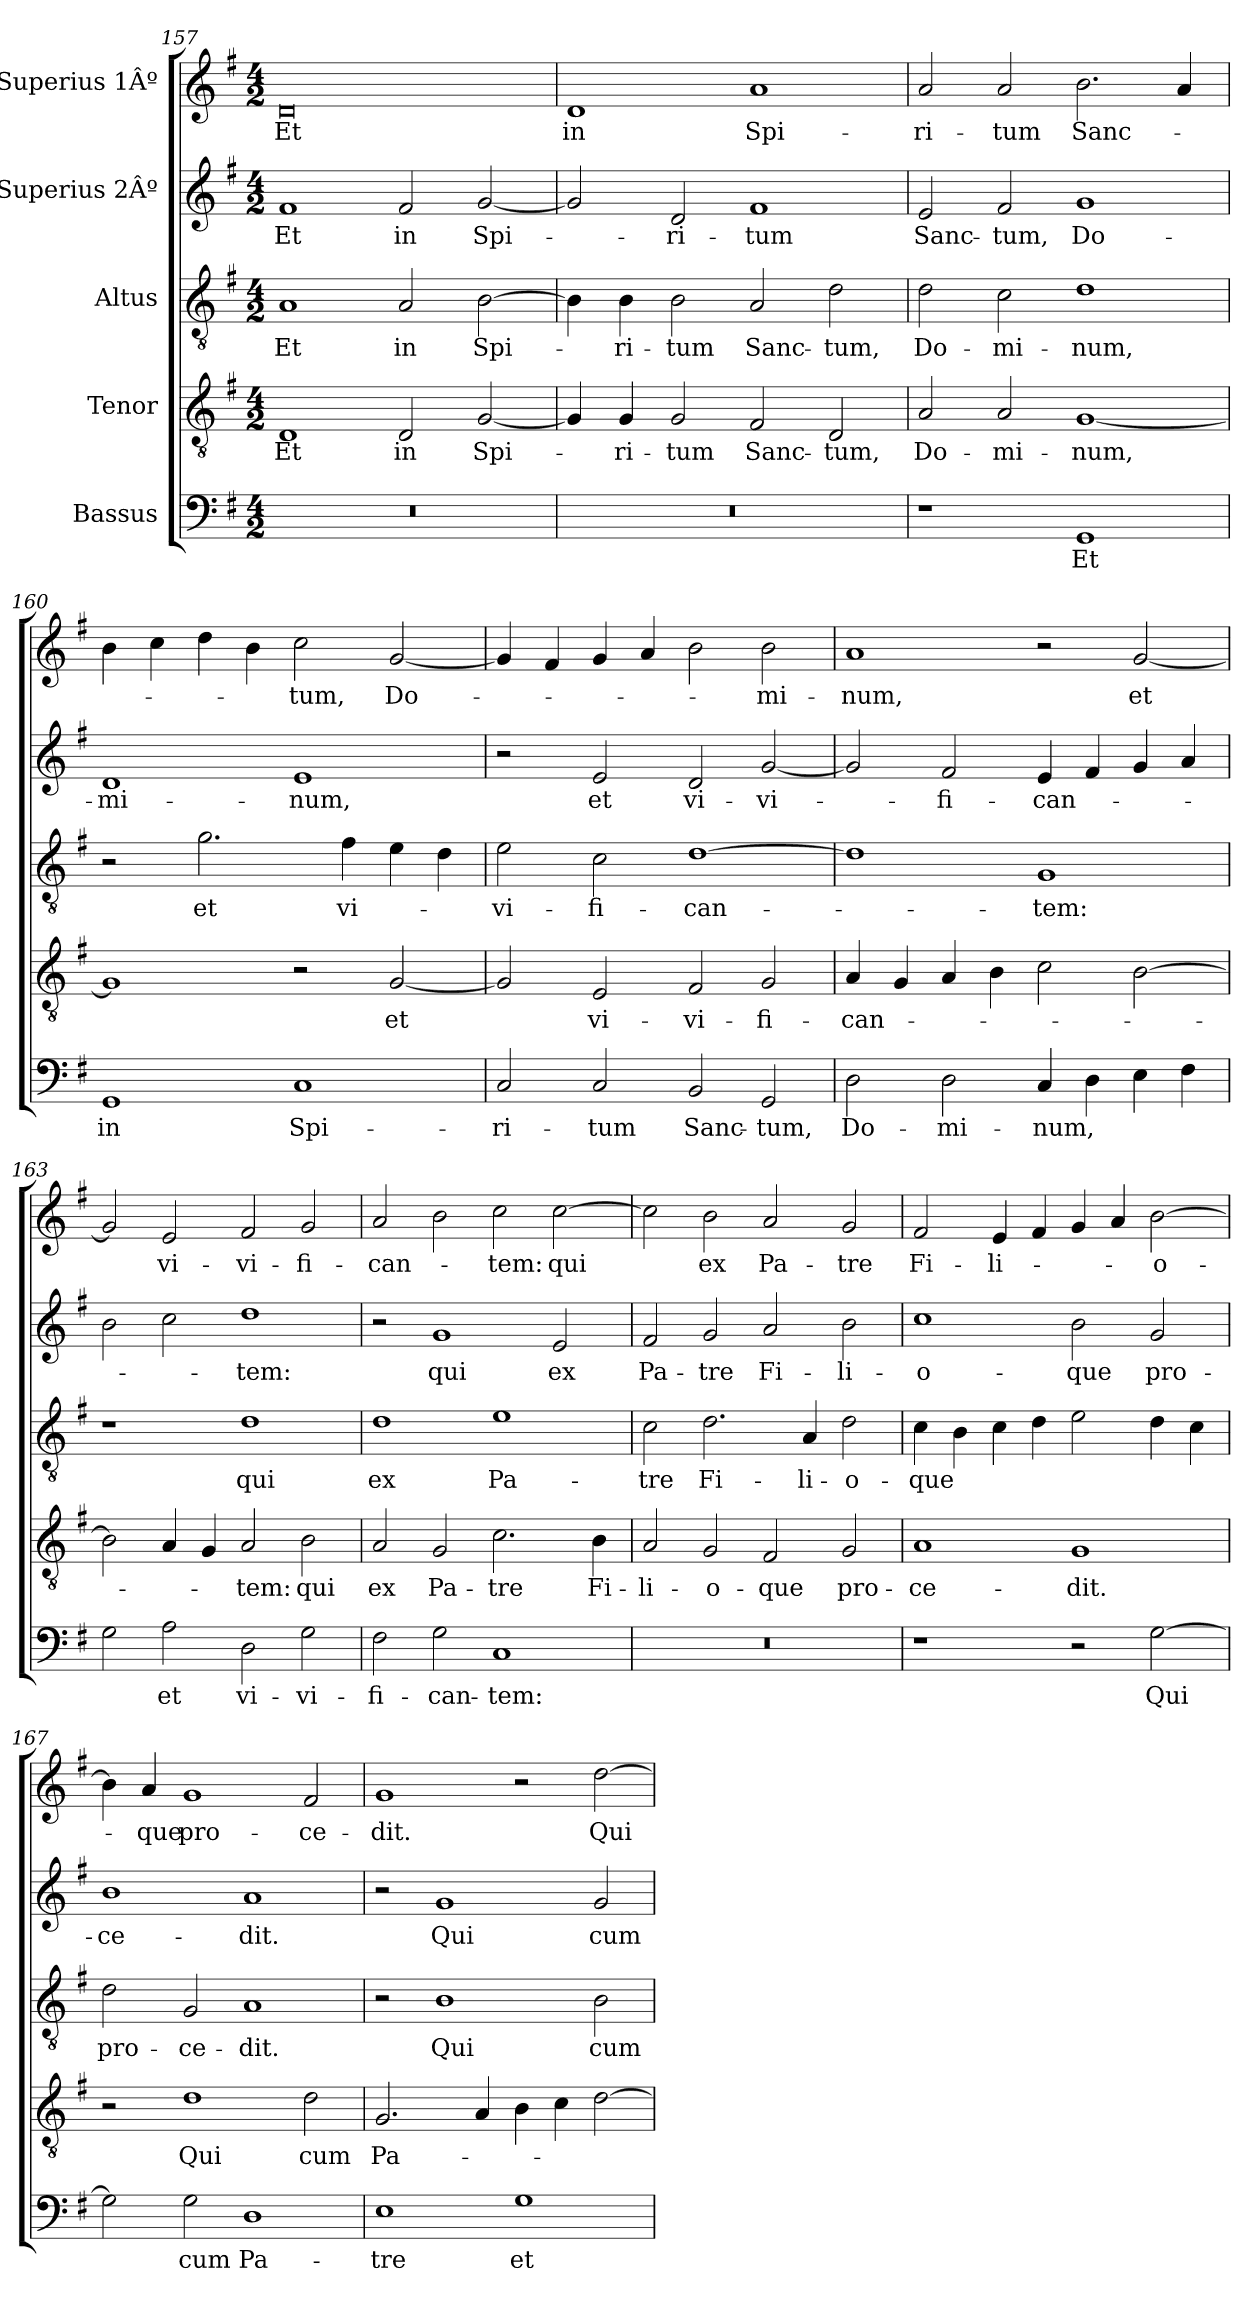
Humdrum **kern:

**kern	**text	**kern	**text	**kern	**text	**kern	**text	**kern	**text
*part5	*part5	*part4	*part4	*part3	*part3	*part2	*part2	*part1	*part1
*staff5	*staff5	*staff4	*staff4	*staff3	*staff3	*staff2	*staff2	*staff1	*staff1
*I"Bassus	*	*I"Tenor	*	*I"Altus	*	*I"Superius 2Âº	*	*I"Superius 1Âº	*
*clefF4	*	*clefGv2	*	*clefGv2	*	*clefG2	*	*clefG2	*
*k[f#]	*	*k[f#]	*	*k[f#]	*	*k[f#]	*	*k[f#]	*
*M4/2	*	*M4/2	*	*M4/2	*	*M4/2	*	*M4/2	*
=157	=157	=157	=157	=157	=157	=157	=157	=157	=157
0r	.	1D/	Et	1A/	Et	1f#/	Et	0d/	Et
.	.	2D/	in	2A/	in	2f#/	in	.	.
.	.	[2G/	Spi-	[2B\	Spi-	[2g/	Spi-	.	.
=158	=158	=158	=158	=158	=158	=158	=158	=158	=158
0r	.	4G/]	.	4B\]	.	2g/]	.	1d/	in
.	.	4G/	-ri-	4B\	-ri-	.	.	.	.
.	.	2G/	-tum	2B\	-tum	2d/	-ri-	.	.
.	.	2F#/	Sanc-	2A/	Sanc-	1f#/	-tum	1a/	Spi-
.	.	2D/	-tum,	2d\	-tum,	.	.	.	.
=159	=159	=159	=159	=159	=159	=159	=159	=159	=159
1r	.	2A/	Do-	2d\	Do-	2e/	Sanc-	2a/	-ri-
.	.	2A/	-mi-	2c\	-mi-	2f#/	-tum,	2a/	-tum
1GG/	Et	[1G/	-num,	1d\	-num,	1g/	Do-	2.b\	Sanc-
.	.	.	.	.	.	.	.	4a/	.
=160	=160	=160	=160	=160	=160	=160	=160	=160	=160
1GG/	in	1G/]	.	2r	.	1d/	-mi-	4b\	.
.	.	.	.	.	.	.	.	4cc\	.
.	.	.	.	2.g\	et	.	.	4dd\	.
.	.	.	.	.	.	.	.	4b\	.
1C/	Spi-	2r	.	.	.	1e/	-num,	2cc\	-tum,
.	.	.	.	4f#\	vi-	.	.	.	.
.	.	[2G/	et	4e\	.	.	.	[2g/	Do-
.	.	.	.	4d\	.	.	.	.	.
=161	=161	=161	=161	=161	=161	=161	=161	=161	=161
2C/	-ri-	2G/]	.	2e\	-vi-	2r	.	4g/]	.
.	.	.	.	.	.	.	.	4f#/	.
2C/	-tum	2E/	vi-	2c\	-fi-	2e/	et	4g/	.
.	.	.	.	.	.	.	.	4a/	.
2BB/	Sanc-	2F#/	-vi-	[1d\	-can-	2d/	vi-	2b\	.
2GG/	-tum,	2G/	-fi-	.	.	[2g/	-vi-	2b\	-mi-
=162	=162	=162	=162	=162	=162	=162	=162	=162	=162
2D\	Do-	4A/	-can-	1d\]	.	2g/]	.	1a/	-num,
.	.	4G/	.	.	.	.	.	.	.
2D\	-mi-	4A/	.	.	.	2f#/	-fi-	.	.
.	.	4B\	.	.	.	.	.	.	.
4C/	-num,	2c\	.	1G/	-tem:	4e/	-can-	2r	.
4D\	.	.	.	.	.	4f#/	.	.	.
4E\	.	[2B\	.	.	.	4g/	.	[2g/	et
4F#\	.	.	.	.	.	4a/	.	.	.
=163	=163	=163	=163	=163	=163	=163	=163	=163	=163
2G\	.	2B\]	.	1r	.	2b\	.	2g/]	.
2A\	et	4A/	.	.	.	2cc\	.	2e/	vi-
.	.	4G/	.	.	.	.	.	.	.
2D\	vi-	2A/	-tem:	1d\	qui	1dd\	-tem:	2f#/	-vi-
2G\	-vi-	2B\	qui	.	.	.	.	2g/	-fi-
=164	=164	=164	=164	=164	=164	=164	=164	=164	=164
2F#\	-fi-	2A/	ex	1d\	ex	2r	.	2a/	-can-
2G\	-can-	2G/	Pa-	.	.	1g/	qui	2b\	.
1C/	-tem:	2.c\	-tre	1e\	Pa-	.	.	2cc\	-tem:
.	.	.	.	.	.	2e/	ex	[2cc\	qui
.	.	4B\	Fi-	.	.	.	.	.	.
=165	=165	=165	=165	=165	=165	=165	=165	=165	=165
0r	.	2A/	-li-	2c\	-tre	2f#/	Pa-	2cc\]	.
.	.	2G/	-o-	2.d\	Fi-	2g/	-tre	2b\	ex
.	.	2F#/	-que	.	.	2a/	Fi-	2a/	Pa-
.	.	.	.	4A/	-li-	.	.	.	.
.	.	2G/	pro-	2d\	-o-	2b\	-li-	2g/	-tre
=166	=166	=166	=166	=166	=166	=166	=166	=166	=166
1r	.	1A/	-ce-	4c\	-que	1cc\	-o-	2f#/	Fi-
.	.	.	.	4B\	.	.	.	.	.
.	.	.	.	4c\	.	.	.	4e/	-li-
.	.	.	.	4d\	.	.	.	4f#/	.
2r	.	1G/	-dit.	2e\	.	2b\	-que	4g/	.
.	.	.	.	.	.	.	.	4a/	.
[2G\	Qui	.	.	4d\	.	2g/	pro-	[2b\	-o-
.	.	.	.	4c\	.	.	.	.	.
=167	=167	=167	=167	=167	=167	=167	=167	=167	=167
2G\]	.	2r	.	2d\	pro-	1b\	-ce-	4b\]	.
.	.	.	.	.	.	.	.	4a/	-que
2G\	cum	1d\	Qui	2G/	-ce-	.	.	1g/	pro-
1D\	Pa-	.	.	1A/	-dit.	1a/	-dit.	.	.
.	.	2d\	cum	.	.	.	.	2f#/	-ce-
=168	=168	=168	=168	=168	=168	=168	=168	=168	=168
1E\	-tre	2.G/	Pa-	2r	.	2r	.	1g/	-dit.
.	.	.	.	1B\	Qui	1g/	Qui	.	.
.	.	4A/	.	.	.	.	.	.	.
1G\	et	4B\	.	.	.	.	.	2r	.
.	.	4c\	.	.	.	.	.	.	.
.	.	[2d\	.	2B\	cum	2g/	cum	[2dd\	Qui
=	=	=	=	=	=	=	=	=	=
*-	*-	*-	*-	*-	*-	*-	*-	*-	*-
